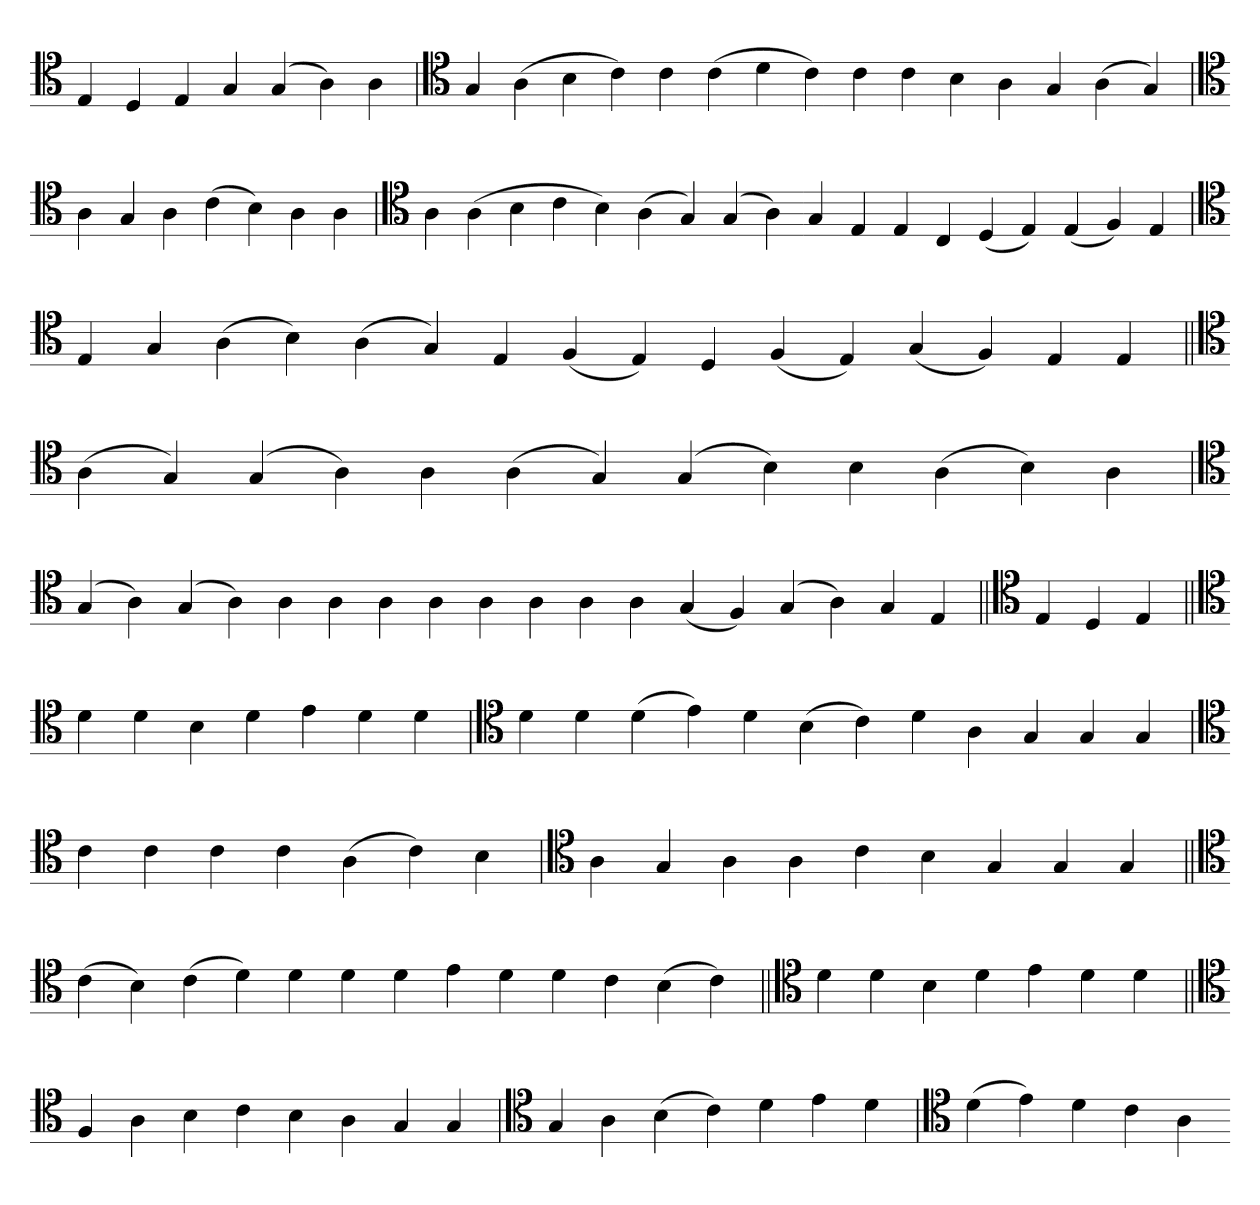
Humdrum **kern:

**kern
*part1
*staff1
*clefC4
=
4E
4D
4E
4G
(4G
4A)
4A
=`
*clefC4
4G
(4A
4B
4c)
4c
(4c
4d
4c)
4c
4c
4B
4A
4G
(4A
4G)
='
*clefC4
4A
4G
4A
(4c
4B)
4A
4A
=
*clefC4
4A
(4A
4B
4c
4B)
(4A
4G)
(4G
4A)
4G
4E
4E
4C
(4D
4E)
(4E
4F)
4E
=`
*clefC4
4E
4G
(4A
4B)
(4A
4G)
4E
(4F
4E)
4D
(4F
4E)
(4G
4F)
4E
4E
=||
*clefC4
(4A
4G)
(4G
4A)
4A
(4A
4G)
(4G
4B)
4B
(4A
4B)
4A
=
*clefC4
(4G
4A)
(4G
4A)
4A
4A
4A
4A
4A
4A
4A
4A
(4G
4F)
(4G
4A)
4G
4E
=||
*clefC4
4E
4D
4E
=||
*clefC4
4d
4d
4B
4d
4e
4d
4d
=`
*clefC4
4d
4d
(4d
4e)
4d
(4B
4c)
4d
4A
4G
4G
4G
='
*clefC4
4c
4c
4c
4c
(4A
4c)
4B
=`
*clefC4
4A
4G
4A
4A
4c
4B
4G
4G
4G
=||
*clefC4
(4c
4B)
(4c
4d)
4d
4d
4d
4e
4d
4d
4c
(4B
4c)
=||
*clefC4
4d
4d
4B
4d
4e
4d
4d
=||
*clefC4
4F
4A
4B
4c
4B
4A
4G
4G
=`
*clefC4
4G
4A
(4B
4c)
4d
4e
4d
=`
*clefC4
(4d
4e)
4d
4c
4A
=-
*-
